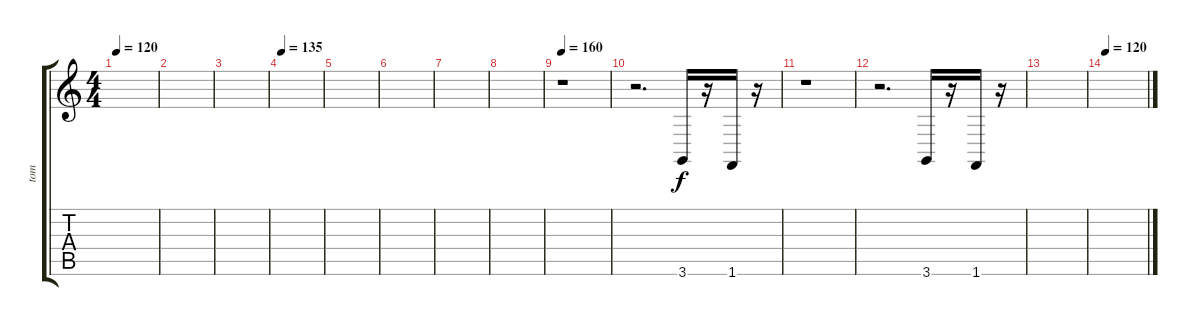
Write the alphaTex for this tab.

\track ("tom" "tom") {instrument melodictom}
\staff {score tabs}
\tuning (E4 B3 G3 D3 A2 E2) {hide}
\ts (4 4)
\tempo 120
\clef g2
\ks c
|
|
|
\tempo 135
|
|
|
|
|
\tempo 160
r.1 |
r.2{d} 3.6.16 r.16 1.6.16 r.16 |
r.1 |
r.2{d} 3.6.16 r.16 1.6.16 r.16 |
|
\tempo 120
